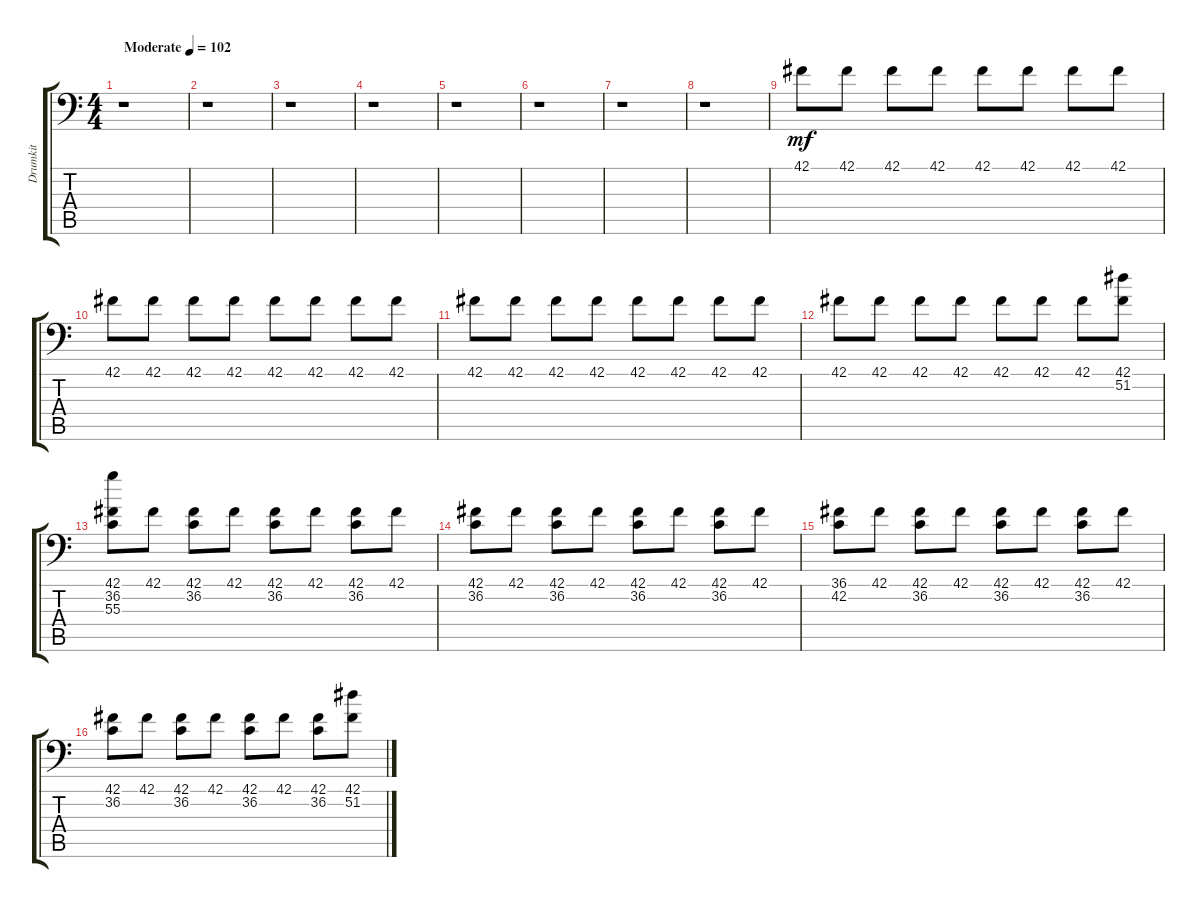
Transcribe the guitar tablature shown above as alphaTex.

\track ("Drumkit" "Drumkit") {instrument acousticgrandpiano}
\staff {score tabs}
\tuning (C-1 C-1 C-1 C-1 C-1 C-1) {hide}
\ts (4 4)
\tempo (102 "Moderate")
\clef f4
\ks c
r.1{dy mf instrument acousticgrandpiano} |
r.1 |
r.1 |
r.1 |
r.1 |
r.1 |
r.1 |
r.1 |
42.1.8 42.1.8 42.1.8 42.1.8 42.1.8 42.1.8 42.1.8 42.1.8 |
42.1.8 42.1.8 42.1.8 42.1.8 42.1.8 42.1.8 42.1.8 42.1.8 |
42.1.8 42.1.8 42.1.8 42.1.8 42.1.8 42.1.8 42.1.8 42.1.8 |
42.1.8 42.1.8 42.1.8 42.1.8 42.1.8 42.1.8 42.1.8 (42.1 51.2).8 |
(42.1 36.2 55.3).8 42.1.8 (42.1 36.2).8 42.1.8 (42.1 36.2).8 42.1.8 (42.1 36.2).8 42.1.8 |
(42.1 36.2).8 42.1.8 (42.1 36.2).8 42.1.8 (42.1 36.2).8 42.1.8 (42.1 36.2).8 42.1.8 |
(36.1 42.2).8 42.1.8 (42.1 36.2).8 42.1.8 (42.1 36.2).8 42.1.8 (42.1 36.2).8 42.1.8 |
(42.1 36.2).8 42.1.8 (42.1 36.2).8 42.1.8 (42.1 36.2).8 42.1.8 (42.1 36.2).8 (42.1 51.2).8
